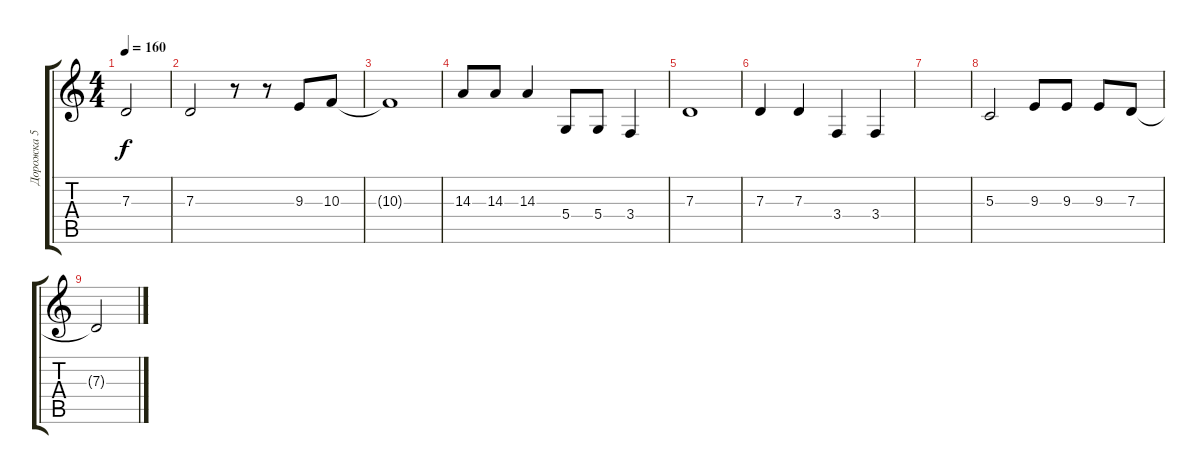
\track ("Дорожка 5" "Дорожка 5") {instrument lead6voice}
\staff {score tabs}
\tuning (E4 B3 G3 D3 A2 E2) {hide}
\ts (4 4)
\tempo 160
\clef g2
\ks c
7.3{t}.2{dy f} |
7.3.2 r.8 r.8 9.3.8 10.3.8 |
10.3{t}.1 |
14.3.8 14.3.8 14.3.4 5.4.8 5.4.8 3.4.4 |
7.3.1 |
7.3.4 7.3.4 3.4.4 3.4.4 |
|
5.3.2 9.3.8 9.3.8 9.3.8 7.3.8 |
7.3{t}.2
